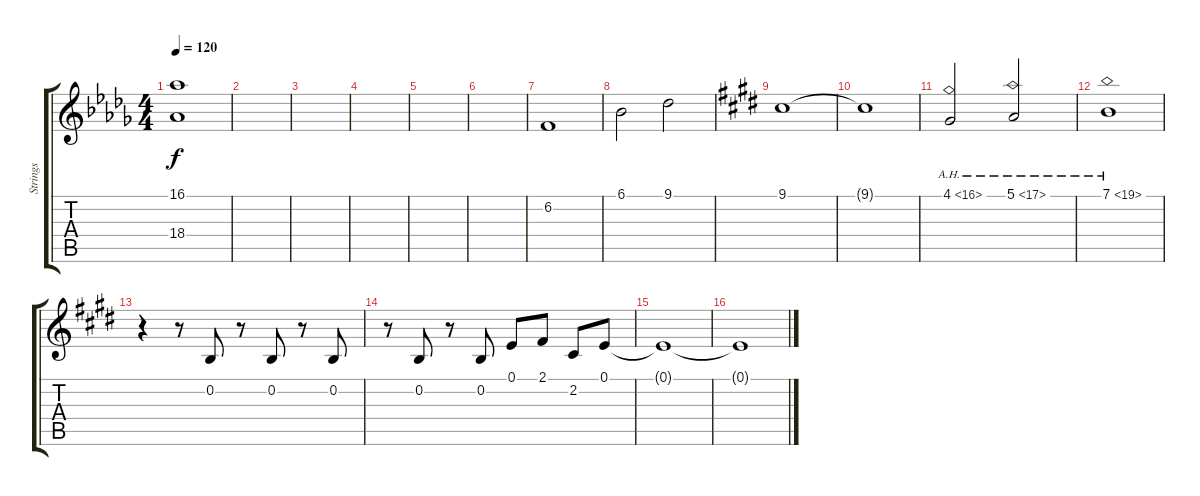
\track ("Strings" "Strings") {instrument stringensemble1}
\staff {score tabs}
\tuning (E4 B3 G3 D3 A2 E2) {hide}
\ts (4 4)
\tempo 120
\clef g2
\ks db
(16.1{t} 18.4{t}).1{dy f} |
|
|
|
|
|
6.2.1 |
6.1.2 9.1.2 |
\ks e
9.1.1 |
9.1{t}.1 |
4.1{ah 12}.2 5.1{ah 12}.2 |
7.1{ah 12}.1 |
r.4 r.8 0.2.8 r.8 0.2.8 r.8 0.2.8 |
r.8 0.2.8 r.8 0.2.8 0.1.8 2.1.8 2.2.8 0.1.8 |
0.1{t}.1 |
0.1{t}.1
